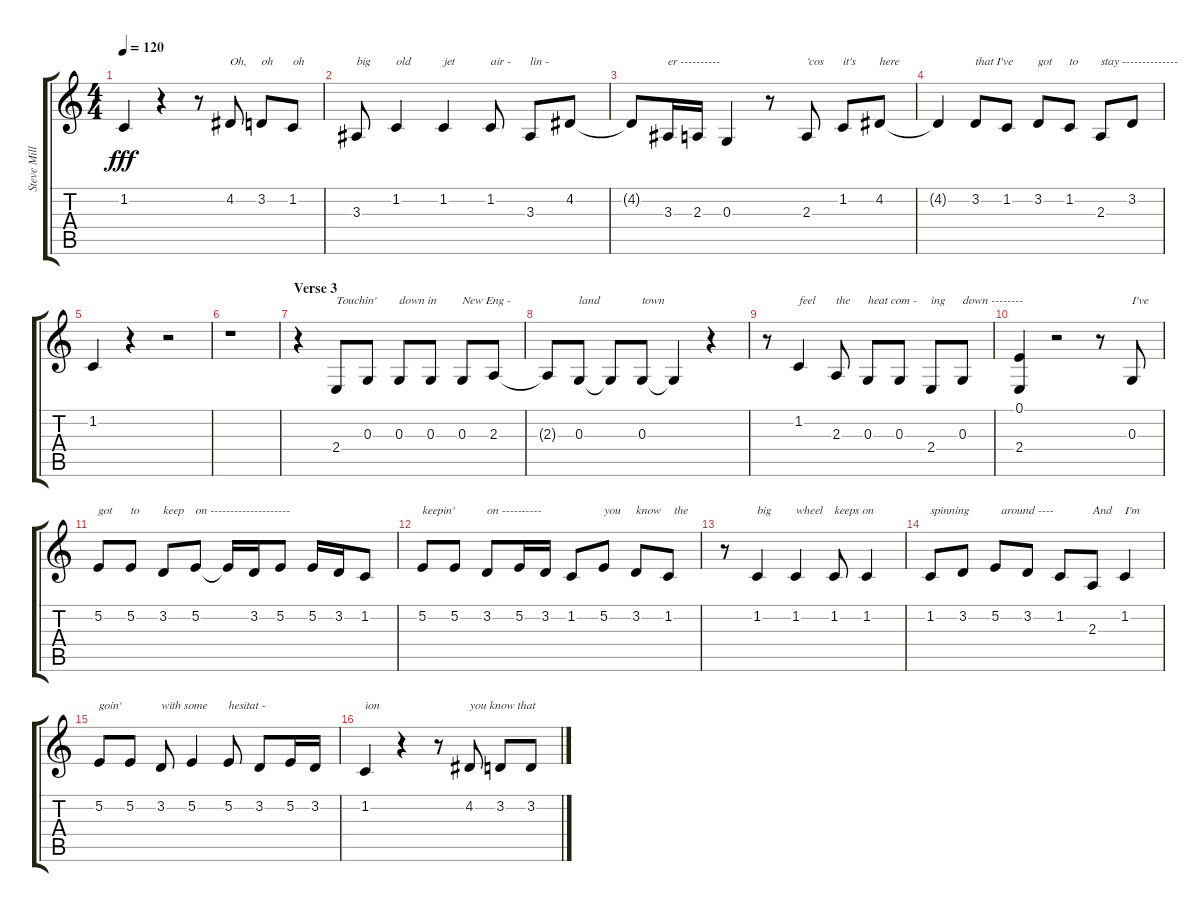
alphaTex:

\track ("Steve Miller Vocal" "Steve Mill") {instrument altosax}
\staff {score tabs}
\tuning (E4 B3 G3 D3 A2 E2) {hide}
\ts (4 4)
\tempo 120
\clef g2
\ks c
1.2.4{txt " " dy fff} r.4 r.8 4.2.8{txt "Oh,"} 3.2.8{txt "oh"} 1.2.8{txt "oh"} |
3.3.8{txt "big"} 1.2.4{txt "old"} 1.2.4{txt "jet"} 1.2.8{txt "air -"} 3.3.8{txt "lin -"} 4.2.8 |
4.2{t}.8 3.3.16{txt "er ----------"} 2.3.16 0.3.4 r.8 2.3.8{txt "'cos"} 1.2.8{txt "it's"} 4.2.8{txt "here"} |
4.2{t}.4 3.2.8{txt "that I've"} 1.2.8 3.2.8{txt "got"} 1.2.8{txt "to"} 2.3.8{txt "stay --------------"} 3.2.8 |
1.2.4 r.4 r.2 |
r.1 |
\section ("" "Verse 3")
r.4 2.4.8{txt "Touchin'"} 0.3.8 0.3.8{txt "down in"} 0.3.8{txt " "} 0.3.8{txt "New Eng -"} 2.3.8{txt " "} |
2.3{t}.8 0.3.8{txt "land"} 0.3{t}.8{txt " "} 0.3.8{txt "town"} 0.3{t}.4 r.4 |
r.8 1.2.4{txt "feel"} 2.3.8{txt "the"} 0.3.8{txt "heat com -"} 0.3.8{txt " "} 2.4.8{txt "ing"} 0.3.8{txt "down --------"} |
(0.1 2.4).4 r.2 r.8 0.3.8{txt "I've"} |
5.2.8{txt "got"} 5.2.8{txt "to"} 3.2.8{txt "keep"} 5.2.8{txt "on --------------------"} 5.2{t}.16{txt " "} 3.2.16 5.2.8{txt " "} 5.2.16{txt " "} 3.2.16{txt " "} 1.2.8{txt " "} |
5.2.8{txt "keepin'"} 5.2.8{txt " "} 3.2.8{txt "on ----------"} 5.2.16{txt " "} 3.2.16 1.2.8 5.2.8{txt "you"} 3.2.8{txt "know"} 1.2.8{txt "  the"} |
r.8{txt " "} 1.2.4{txt "big"} 1.2.4{txt "wheel"} 1.2.8{txt "keeps on"} 1.2.4 |
1.2.8{txt "spinning"} 3.2.8{txt " "} 5.2.8{txt "  around ----"} 3.2.8 1.2.8{txt " "} 2.3.8{txt "And"} 1.2.4{txt "I'm"} |
5.2.8{txt "goin'"} 5.2.8{txt " "} 3.2.8{txt "with some"} 5.2.4{txt " "} 5.2.8{txt "hesitat -"} 3.2.8{txt " "} 5.2.16{txt " "} 3.2.16 |
1.2.4{txt "ion"} r.4 r.8 4.2.8{txt "you know that"} 3.2.8 3.2.8
